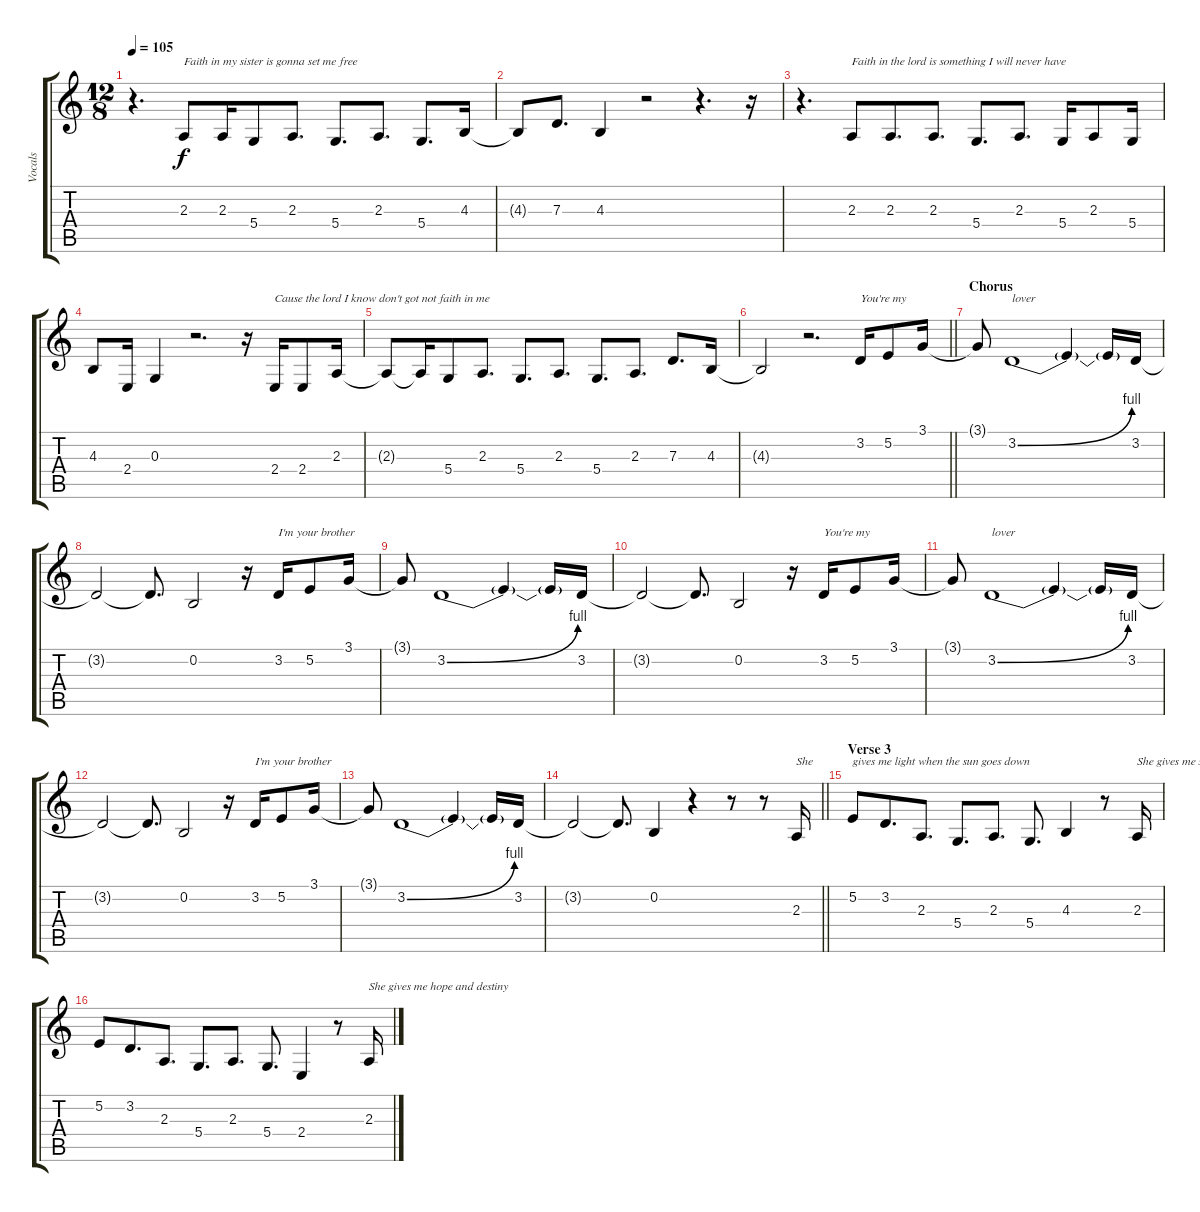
\track ("Vocals" "Vocals") {instrument tenorsax}
\staff {score tabs}
\tuning (E4 B3 G3 D3 A2 E2) {hide}
\ts (12 8)
\tempo 105
\clef g2
\ks c
r.4{d dy f} 2.3.8{txt "Faith in my sister is gonna set me free "} 2.3.16 5.4.8 2.3.8{d} 5.4.8{d} 2.3.8{d} 5.4.8{d} 4.3.16 |
4.3{t}.8 7.3.8{d} 4.3.4 r.2 r.4{d} r.16 |
r.4{d} 2.3.8{txt "Faith in the lord is something I will never have "} 2.3.8{d} 2.3.8{d} 5.4.8{d} 2.3.8{d} 5.4.16 2.3.8 5.4.16 |
4.3.8 2.4.16 0.3.4 r.2{d} r.16 2.4.16{txt "Cause the lord I know don't got not faith in me "} 2.4.8 2.3.16 |
2.3{t}.8 2.3{t}.16 5.4.8 2.3.8{d} 5.4.8{d} 2.3.8{d} 5.4.8{d} 2.3.8{d} 7.3.8{d} 4.3.16 |
\barLineRight lightlight
4.3{t}.2 r.2{d} 3.2.16{txt "You're my"} 5.2.8 3.1.16 |
\section ("" "Chorus")
3.1{t}.8 3.2{be (bend 0 0 60 4)}.1{txt "lover"} 3.2{t}.4 3.2{t}.16 3.2.16 |
3.2{t}.2 3.2{t}.8{d} 0.2.2 r.16 3.2.16{txt "I'm your brother"} 5.2.8 3.1.16 |
3.1{t}.8 3.2{be (bend 0 0 60 4)}.1 3.2{t}.4 3.2{t}.16 3.2.16 |
3.2{t}.2 3.2{t}.8{d} 0.2.2 r.16 3.2.16{txt "You're my"} 5.2.8 3.1.16 |
3.1{t}.8 3.2{be (bend 0 0 60 4)}.1{txt "lover"} 3.2{t}.4 3.2{t}.16 3.2.16 |
3.2{t}.2 3.2{t}.8{d} 0.2.2 r.16 3.2.16{txt "I'm your brother"} 5.2.8 3.1.16 |
3.1{t}.8 3.2{be (bend 0 0 60 4)}.1 3.2{t}.4 3.2{t}.16 3.2.16 |
\barLineRight lightlight
3.2{t}.2 3.2{t}.8{d} 0.2.4 r.4 r.8 r.8 2.3.16{txt "She"} |
\section ("" "Verse 3")
5.2.8{txt "gives me light when the sun goes down "} 3.2.8{d} 2.3.8{d} 5.4.8{d} 2.3.8{d} 5.4.8{d} 4.3.4 r.8 2.3.16{txt "She gives me strength when I don't drown "} |
5.2.8 3.2.8{d} 2.3.8{d} 5.4.8{d} 2.3.8{d} 5.4.8{d} 2.4.4 r.8 2.3.16{txt "She gives me hope and destiny"}
